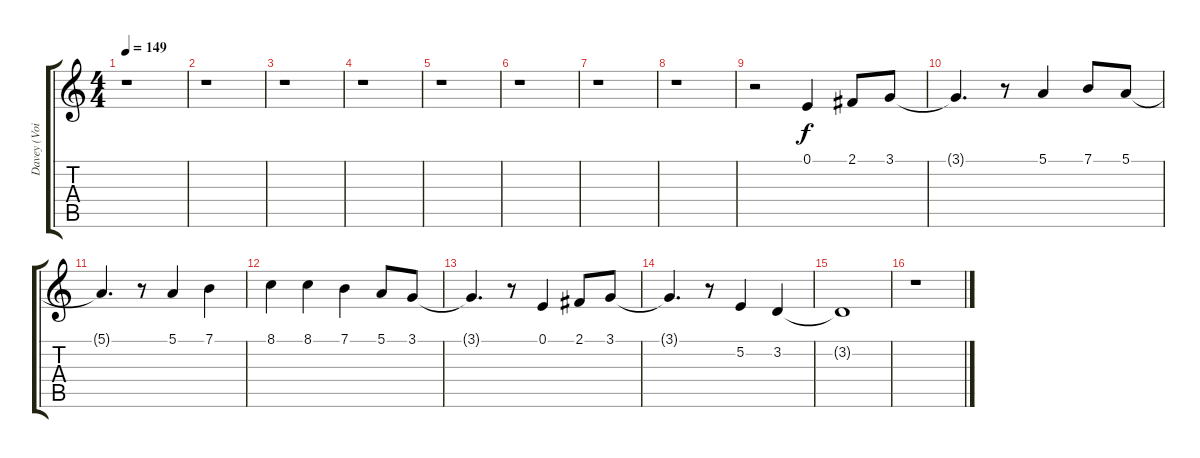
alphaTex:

\track ("Davey (Voice)" "Davey (Voi") {instrument brightacousticpiano}
\staff {score tabs}
\tuning (E4 B3 G3 D3 A2 E2) {hide}
\ts (4 4)
\tempo 149
\clef g2
\ks c
r.1{dy f instrument brightacousticpiano} |
r.1 |
r.1 |
r.1 |
r.1 |
r.1 |
r.1 |
r.1 |
r.2 0.1.4 2.1.8 3.1.8 |
3.1{t}.4{d} r.8 5.1.4 7.1.8 5.1.8 |
5.1{t}.4{d} r.8 5.1.4 7.1.4 |
8.1.4 8.1.4 7.1.4 5.1.8 3.1.8 |
3.1{t}.4{d} r.8 0.1.4 2.1.8 3.1.8 |
3.1{t}.4{d} r.8 5.2.4 3.2.4 |
3.2{t}.1 |
r.1
